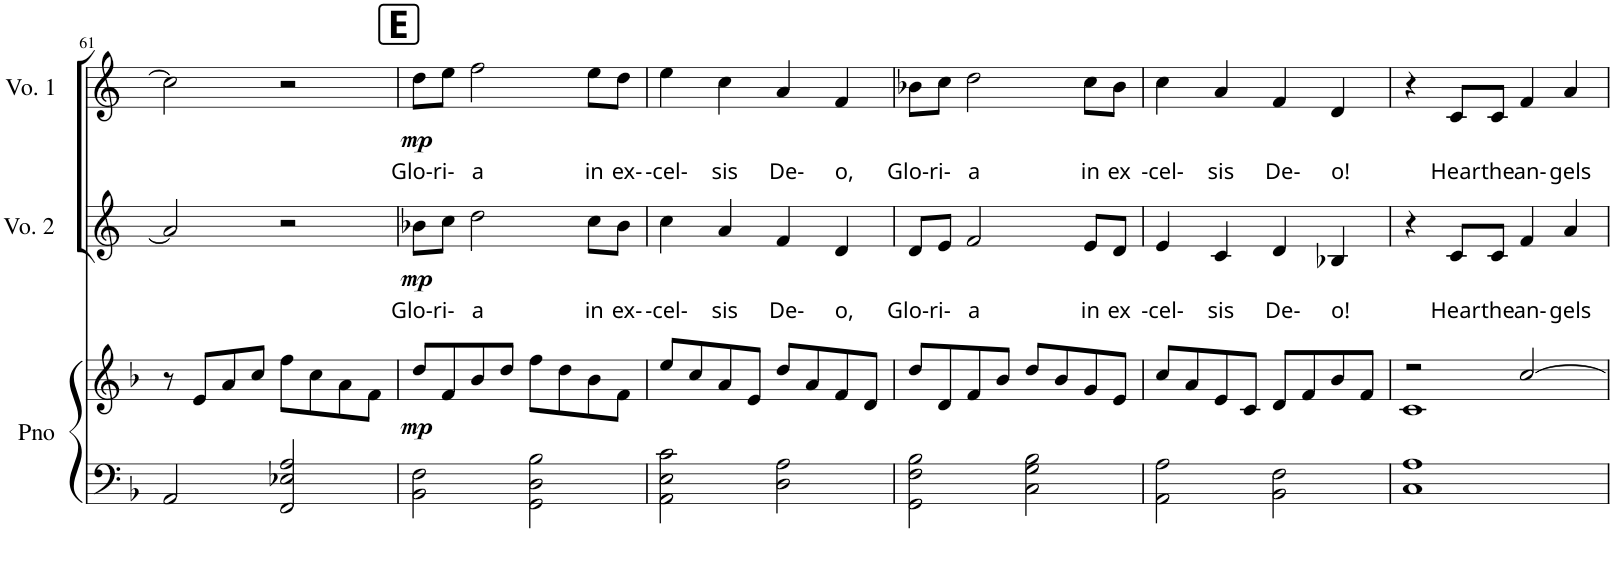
**kern	**kern	**dynam	**kern	**text	**dynam	**kern	**text	**dynam
*part3	*part3	*part3	*part2	*part2	*part2	*part1	*part1	*part1
*staff4	*staff3	*staff3/4	*staff2	*staff2	*staff2	*staff1	*staff1	*staff1
*I"Piano or Harp	*	*	*I"Voz 2	*	*	*I"Voz 1	*	*
*I'Pno	*	*	*I'Vo. 2	*	*	*I'Vo. 1	*	*
!!LO:PB:g=z
*clefF4	*clefG2	*	*clefG2	*	*	*clefG2	*	*
*k[b-]	*k[b-]	*	*k[]	*	*	*k[]	*	*
*M2/2	*M2/2	*	*M2/2	*	*	*M2/2	*	*
*met(c|)	*met(c|)	*	*met(c|)	*	*	*met(c|)	*	*
=61	=61	=61	=61	=61	=61	=61	=61	=61
2AA/	8r	.	2a/]	.	.	2cc\]	.	.
.	8e/L	.	.	.	.	.	.	.
.	8a/	.	.	.	.	.	.	.
.	8cc/J	.	.	.	.	.	.	.
2FF/ 2E-X/ 2A/	8ff\L	.	2r	.	.	2r	.	.
.	8cc\	.	.	.	.	.	.	.
.	8a\	.	.	.	.	.	.	.
.	8f\J	.	.	.	.	.	.	.
!!LO:REH:place=s1:a:B:cj:fs=19.1405:t=E
=62	=62	=62	=62	=62	=62	=62	=62	=62
!	!	!LO:DY:b	!	!LO:LY:b	!LO:DY:b	!	!LO:LY:b	!LO:DY:b
2BB-\ 2F\	8dd/L	mp	8b-X\L	Glo-ri-	mp	8dd\L	Glo-ri-	mp
.	8f/	.	8cc\J	.	.	8ee\J	.	.
!	!	!	!	!LO:LY:b	!	!	!LO:LY:b	!
.	8b-/	.	2dd\	a	.	2ff\	a	.
.	8dd/J	.	.	.	.	.	.	.
2GG\ 2D\ 2B-\	8ff\L	.	.	.	.	.	.	.
.	8dd\	.	.	.	.	.	.	.
!	!	!	!	!LO:LY:b	!	!	!LO:LY:b	!
.	8b-\	.	8cc\L	in	.	8ee\L	in	.
!	!	!	!	!LO:LY:b	!	!	!LO:LY:b	!
.	8f\J	.	8b-\J	ex-	.	8dd\J	ex-	.
=63	=63	=63	=63	=63	=63	=63	=63	=63
!	!	!	!	!LO:LY:b	!	!	!LO:LY:b	!
2AA\ 2E\ 2c\	8ee/L	.	4cc\	-cel-	.	4ee\	-cel-	.
.	8cc/	.	.	.	.	.	.	.
!	!	!	!	!LO:LY:b	!	!	!LO:LY:b	!
.	8a/	.	4a/	sis	.	4cc\	sis	.
.	8e/J	.	.	.	.	.	.	.
!	!	!	!	!LO:LY:b	!	!	!LO:LY:b	!
2D\ 2A\	8dd/L	.	4f/	De-	.	4a/	De-	.
.	8a/	.	.	.	.	.	.	.
!	!	!	!	!LO:LY:b	!	!	!LO:LY:b	!
.	8f/	.	4d/	o,	.	4f/	o,	.
.	8d/J	.	.	.	.	.	.	.
=64	=64	=64	=64	=64	=64	=64	=64	=64
!	!	!	!	!LO:LY:b	!	!	!LO:LY:b	!
2GG\ 2F\ 2B-\	8dd/L	.	8d/L	Glo-ri-	.	8b-X\L	Glo-ri-	.
.	8d/	.	8e/J	.	.	8cc\J	.	.
!	!	!	!	!LO:LY:b	!	!	!LO:LY:b	!
.	8f/	.	2f/	a	.	2dd\	a	.
.	8b-/J	.	.	.	.	.	.	.
2C\ 2G\ 2B-\	8dd/L	.	.	.	.	.	.	.
.	8b-/	.	.	.	.	.	.	.
!	!	!	!	!LO:LY:b	!	!	!LO:LY:b	!
.	8g/	.	8e/L	in	.	8cc\L	in	.
!	!	!	!	!LO:LY:b	!	!	!LO:LY:b	!
.	8e/J	.	8d/J	ex	.	8b-\J	ex	.
=65	=65	=65	=65	=65	=65	=65	=65	=65
!	!	!	!	!LO:LY:b	!	!	!LO:LY:b	!
2AA\ 2A\	8cc/L	.	4e/	-cel-	.	4cc\	-cel-	.
.	8a/	.	.	.	.	.	.	.
!	!	!	!	!LO:LY:b	!	!	!LO:LY:b	!
.	8e/	.	4c/	sis	.	4a/	sis	.
.	8c/J	.	.	.	.	.	.	.
!	!	!	!	!LO:LY:b	!	!	!LO:LY:b	!
2BB-\ 2F\	8d/L	.	4d/	De-	.	4f/	De-	.
.	8f/	.	.	.	.	.	.	.
!	!	!	!	!LO:LY:b	!	!	!LO:LY:b	!
.	8b-/	.	4B-X/	o!	.	4d/	o!	.
.	8f/J	.	.	.	.	.	.	.
=66	=66	=66	=66	=66	=66	=66	=66	=66
*	*^	*	*^	*	*	*	*	*
1C 1A	2r	1c	.	4r	4ryy	.	.	4r	.	.
!	!	!	!	!	!	!LO:LY:b	!	!	!LO:LY:b	!
.	.	.	.	8c/L	2.ryy	Hear	.	8c/L	Hear	.
!	!	!	!	!	!	!LO:LY:b	!	!	!LO:LY:b	!
.	.	.	.	8c/J	.	the	.	8c/J	the	.
!	!	!	!	!	!	!LO:LY:b	!	!	!LO:LY:b	!
.	[2cc/	.	.	4f/	.	an-	.	4f/	an-	.
!	!	!	!	!	!	!LO:LY:b	!	!	!LO:LY:b	!
.	.	.	.	4a/	.	gels	.	4a/	gels	.
*	*v	*v	*	*	*	*	*	*	*	*
*	*	*	*v	*v	*	*	*	*	*
=	=	=	=	=	=	=	=	=
*-	*-	*-	*-	*-	*-	*-	*-	*-
